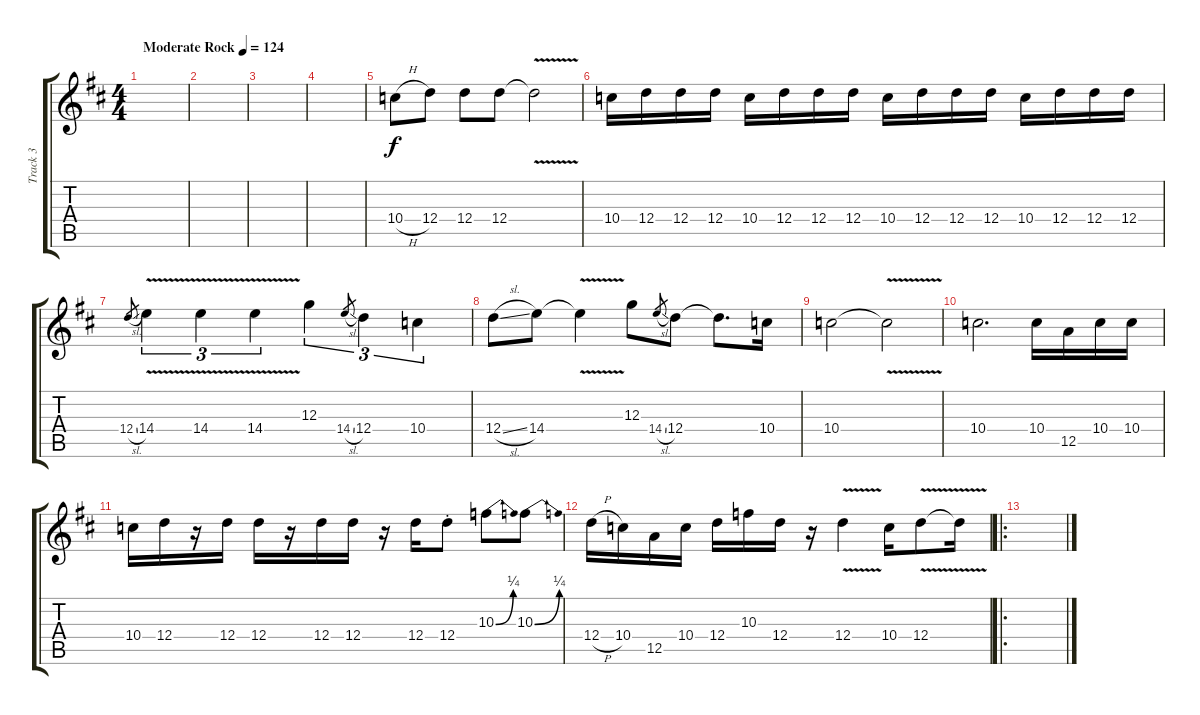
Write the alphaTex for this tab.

\track ("Track 3" "Track 3") {instrument overdrivenguitar}
\staff {score tabs}
\tuning (E4 B3 G3 D3 A2 E2) {hide}
\ts (4 4)
\tempo (124 "Moderate Rock")
\clef g2
\ks d
|
|
|
|
10.4{h}.8 12.4.8 12.4.8 12.4.8 12.4{v t}.2 |
10.4.16 12.4.16 12.4.16 12.4.16 10.4.16 12.4.16 12.4.16 12.4.16 10.4.16 12.4.16 12.4.16 12.4.16 10.4.16 12.4.16 12.4.16 12.4.16 |
12.4{sl}.8{gr} 14.4{v}.4{tu (3 2)} 14.4{v}.4{tu (3 2)} 14.4{v}.4{tu (3 2)} 12.3.4{tu (3 2)} 14.4{sl}.8{gr} 12.4.4{tu (3 2)} 10.4.4{tu (3 2)} |
12.4{sl}.8 14.4.8 14.4{v t}.4 12.3.8 14.4{sl}.8{gr} 12.4.8 12.4{t}.8{d} 10.4.16 |
10.4.2 10.4{v t}.2 |
10.4.2{d} 10.4.16 12.5.16 10.4.16 10.4.16 |
10.4.16 12.4.16 r.16 12.4.16 12.4.16 r.16 12.4.16 12.4.16 r.16 12.4.16 12.4{st}.8 10.3{be (bend 0 0 60 1)}.8 10.3{be (bend 0 0 60 1)}.8 |
12.4{h}.16 10.4.16 12.5.16 10.4.16 12.4.16 10.3.16 12.4.16 r.16 12.4{v}.4 10.4.16 12.4{v}.8 12.4{t}.16 |
\ro
